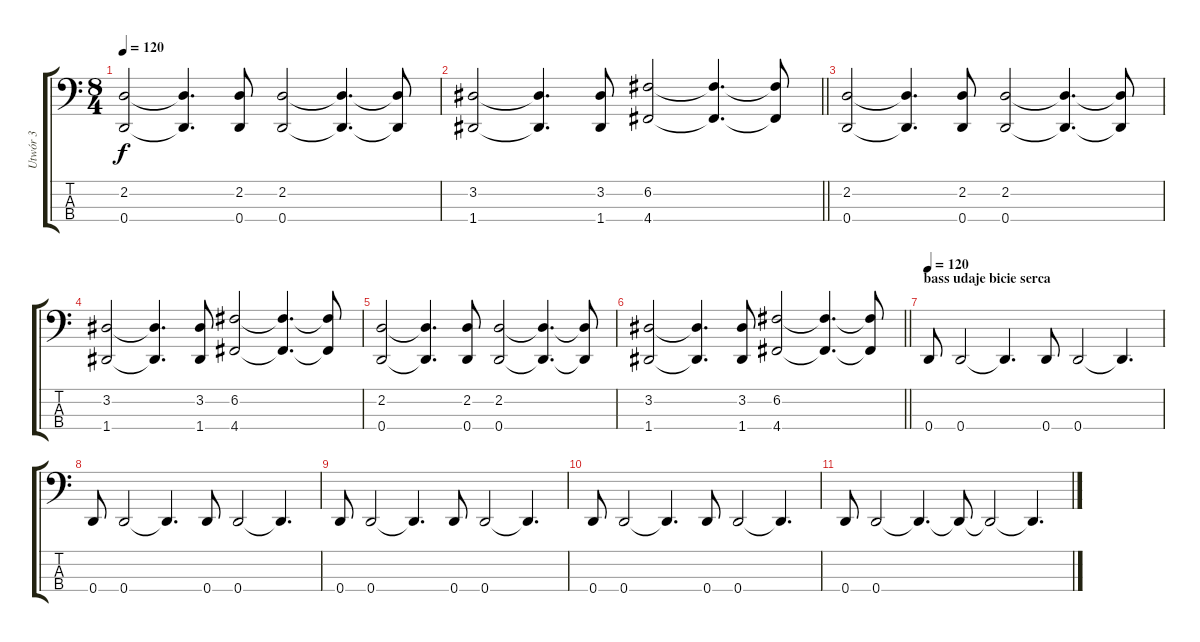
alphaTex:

\track ("Utwór 3" "Utwór 3") {instrument electricbassfinger}
\staff {score tabs}
\tuning (F2 C2 G1 D1) {hide}
\ts (8 4)
\tempo 120
\clef f4
\ks c
(2.2 0.4).2{dy f} (2.2{t} 0.4{t}).4{d} (2.2 0.4).8 (2.2 0.4).2 (2.2{t} 0.4{t}).4{d} (2.2{t} 0.4{t}).8 |
\barLineRight lightlight
(3.2 1.4).2 (3.2{t} 1.4{t}).4{d} (3.2 1.4).8 (6.2 4.4).2 (6.2{t} 4.4{t}).4{d} (6.2{t} 4.4{t}).8 |
(2.2 0.4).2{volume 11} (2.2{t} 0.4{t}).4{d} (2.2 0.4).8 (2.2 0.4).2 (2.2{t} 0.4{t}).4{d} (2.2{t} 0.4{t}).8 |
(3.2 1.4).2 (3.2{t} 1.4{t}).4{d} (3.2 1.4).8 (6.2 4.4).2 (6.2{t} 4.4{t}).4{d} (6.2{t} 4.4{t}).8 |
(2.2 0.4).2 (2.2{t} 0.4{t}).4{d} (2.2 0.4).8 (2.2 0.4).2 (2.2{t} 0.4{t}).4{d} (2.2{t} 0.4{t}).8 |
\barLineRight lightlight
(3.2 1.4).2 (3.2{t} 1.4{t}).4{d} (3.2 1.4).8 (6.2 4.4).2 (6.2{t} 4.4{t}).4{d} (6.2{t} 4.4{t}).8 |
\section ("" "bass udaje bicie serca")
\tempo 120
0.4.8{volume 16} 0.4.2 0.4{t}.4{d} 0.4.8 0.4.2 0.4{t}.4{d} |
0.4.8 0.4.2 0.4{t}.4{d} 0.4.8 0.4.2 0.4{t}.4{d} |
0.4.8 0.4.2 0.4{t}.4{d} 0.4.8 0.4.2 0.4{t}.4{d} |
0.4.8 0.4.2 0.4{t}.4{d} 0.4.8 0.4.2 0.4{t}.4{d} |
0.4.8 0.4.2 0.4{t}.4{d} 0.4{t}.8 0.4{t}.2 0.4{t}.4{d}
